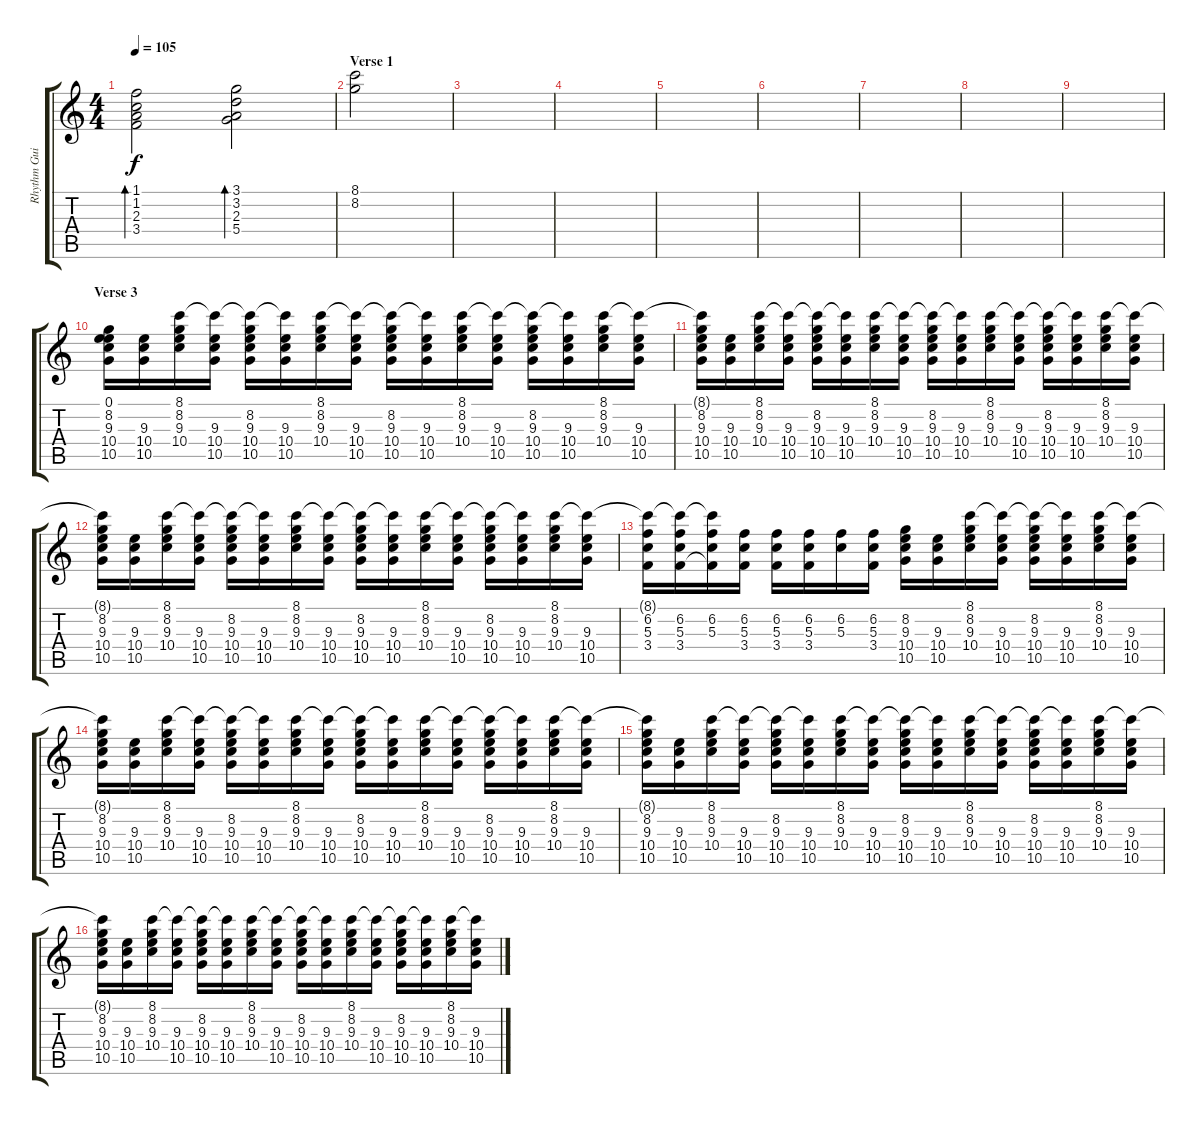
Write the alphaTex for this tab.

\track ("Rhythm Guitar" "Rhythm Gui") {instrument electricguitarclean}
\staff {score tabs}
\tuning (E4 B3 G3 D3 A2 E2) {hide}
\ts (4 4)
\tempo 105
\clef g2
\ks c
(1.1 1.2 2.3 3.4).2{bd 60 dy f} (3.1 3.2 2.3 5.4).2{bd 60} |
\section ("" "Verse 1")
(8.1 8.2).2 |
|
|
|
|
|
|
|
\section ("" "Verse 3")
(0.1 8.2 9.3 10.4 10.5).16{volume 8} (9.3 10.4 10.5).16 (8.1 8.2 9.3 10.4).16 (8.1{t} 9.3 10.4 10.5).16 (8.1{t} 8.2 9.3 10.4 10.5).16 (8.1{t} 9.3 10.4 10.5).16 (8.1 8.2 9.3 10.4).16 (8.1{t} 9.3 10.4 10.5).16 (8.1{t} 8.2 9.3 10.4 10.5).16 (8.1{t} 9.3 10.4 10.5).16 (8.1 8.2 9.3 10.4).16 (8.1{t} 9.3 10.4 10.5).16 (8.1{t} 8.2 9.3 10.4 10.5).16 (8.1{t} 9.3 10.4 10.5).16 (8.1 8.2 9.3 10.4).16 (8.1{t} 9.3 10.4 10.5).16 |
(8.1{t} 8.2 9.3 10.4 10.5).16 (9.3 10.4 10.5).16 (8.1 8.2 9.3 10.4).16 (8.1{t} 9.3 10.4 10.5).16 (8.1{t} 8.2 9.3 10.4 10.5).16 (8.1{t} 9.3 10.4 10.5).16 (8.1 8.2 9.3 10.4).16 (8.1{t} 9.3 10.4 10.5).16 (8.1{t} 8.2 9.3 10.4 10.5).16 (8.1{t} 9.3 10.4 10.5).16 (8.1 8.2 9.3 10.4).16 (8.1{t} 9.3 10.4 10.5).16 (8.1{t} 8.2 9.3 10.4 10.5).16 (8.1{t} 9.3 10.4 10.5).16 (8.1 8.2 9.3 10.4).16 (8.1{t} 9.3 10.4 10.5).16 |
(8.1{t} 8.2 9.3 10.4 10.5).16 (9.3 10.4 10.5).16 (8.1 8.2 9.3 10.4).16 (8.1{t} 9.3 10.4 10.5).16 (8.1{t} 8.2 9.3 10.4 10.5).16 (8.1{t} 9.3 10.4 10.5).16 (8.1 8.2 9.3 10.4).16 (8.1{t} 9.3 10.4 10.5).16 (8.1{t} 8.2 9.3 10.4 10.5).16 (8.1{t} 9.3 10.4 10.5).16 (8.1 8.2 9.3 10.4).16 (8.1{t} 9.3 10.4 10.5).16 (8.1{t} 8.2 9.3 10.4 10.5).16 (8.1{t} 9.3 10.4 10.5).16 (8.1 8.2 9.3 10.4).16 (8.1{t} 9.3 10.4 10.5).16 |
(8.1{t} 6.2 5.3 3.4).16 (8.1{t} 6.2 5.3 3.4).16 (8.1{t} 6.2 5.3 3.4{t}).16 (6.2 5.3 3.4).16 (6.2 5.3 3.4).16 (6.2 5.3 3.4).16 (6.2 5.3).16 (6.2 5.3 3.4).16 (8.2 9.3 10.4 10.5).16 (9.3 10.4 10.5).16 (8.1 8.2 9.3 10.4).16 (8.1{t} 9.3 10.4 10.5).16 (8.1{t} 8.2 9.3 10.4 10.5).16 (8.1{t} 9.3 10.4 10.5).16 (8.1 8.2 9.3 10.4).16 (8.1{t} 9.3 10.4 10.5).16 |
(8.1{t} 8.2 9.3 10.4 10.5).16 (9.3 10.4 10.5).16 (8.1 8.2 9.3 10.4).16 (8.1{t} 9.3 10.4 10.5).16 (8.1{t} 8.2 9.3 10.4 10.5).16 (8.1{t} 9.3 10.4 10.5).16 (8.1 8.2 9.3 10.4).16 (8.1{t} 9.3 10.4 10.5).16 (8.1{t} 8.2 9.3 10.4 10.5).16 (8.1{t} 9.3 10.4 10.5).16 (8.1 8.2 9.3 10.4).16 (8.1{t} 9.3 10.4 10.5).16 (8.1{t} 8.2 9.3 10.4 10.5).16 (8.1{t} 9.3 10.4 10.5).16 (8.1 8.2 9.3 10.4).16 (8.1{t} 9.3 10.4 10.5).16 |
(8.1{t} 8.2 9.3 10.4 10.5).16 (9.3 10.4 10.5).16 (8.1 8.2 9.3 10.4).16 (8.1{t} 9.3 10.4 10.5).16 (8.1{t} 8.2 9.3 10.4 10.5).16 (8.1{t} 9.3 10.4 10.5).16 (8.1 8.2 9.3 10.4).16 (8.1{t} 9.3 10.4 10.5).16 (8.1{t} 8.2 9.3 10.4 10.5).16 (8.1{t} 9.3 10.4 10.5).16 (8.1 8.2 9.3 10.4).16 (8.1{t} 9.3 10.4 10.5).16 (8.1{t} 8.2 9.3 10.4 10.5).16 (8.1{t} 9.3 10.4 10.5).16 (8.1 8.2 9.3 10.4).16 (8.1{t} 9.3 10.4 10.5).16 |
(8.1{t} 8.2 9.3 10.4 10.5).16 (9.3 10.4 10.5).16 (8.1 8.2 9.3 10.4).16 (8.1{t} 9.3 10.4 10.5).16 (8.1{t} 8.2 9.3 10.4 10.5).16 (8.1{t} 9.3 10.4 10.5).16 (8.1 8.2 9.3 10.4).16 (8.1{t} 9.3 10.4 10.5).16 (8.1{t} 8.2 9.3 10.4 10.5).16 (8.1{t} 9.3 10.4 10.5).16 (8.1 8.2 9.3 10.4).16 (8.1{t} 9.3 10.4 10.5).16 (8.1{t} 8.2 9.3 10.4 10.5).16 (8.1{t} 9.3 10.4 10.5).16 (8.1 8.2 9.3 10.4).16 (8.1{t} 9.3 10.4 10.5).16
